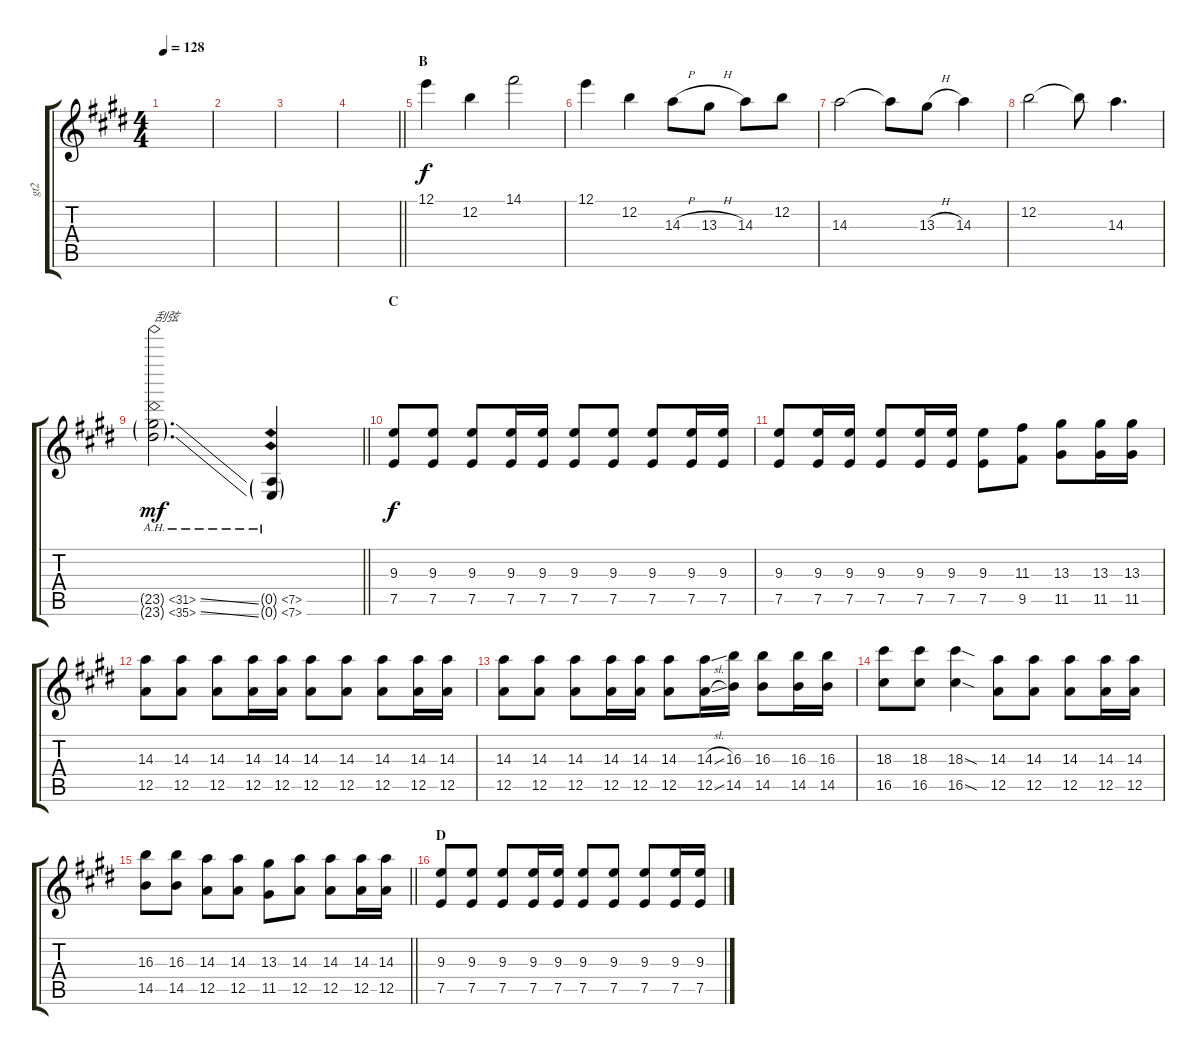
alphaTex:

\track ("gt2" "gt2") {instrument distortionguitar}
\staff {score tabs}
\tuning (E4 B3 G3 D3 A2 E2) {hide}
\ts (4 4)
\tempo 128
\clef g2
\ks e
|
|
|
\barLineRight lightlight
|
\section ("" "B")
12.1.4 12.2.4 14.1.2 |
12.1.4 12.2.4 14.3{h}.8 13.3{h}.8 14.3.8 12.2.8 |
14.3.2 14.3{t}.8 13.3{h}.8 14.3.4 |
12.2.2 12.2{t}.8 14.3.4{d} |
\barLineRight lightlight
(23.5{ah 8 ss g} 23.6{ah 12 ss g}).2{d txt "刮弦" dy mf} (0.5{ah 7 g} 0.6{ah 7 g}).4 |
\section ("" "C")
(9.3 7.5).8{dy f} (9.3 7.5).8 (9.3 7.5).8 (9.3 7.5).16 (9.3 7.5).16 (9.3 7.5).8 (9.3 7.5).8 (9.3 7.5).8 (9.3 7.5).16 (9.3 7.5).16 |
(9.3 7.5).8 (9.3 7.5).16 (9.3 7.5).16 (9.3 7.5).8 (9.3 7.5).16 (9.3 7.5).16 (9.3 7.5).8 (11.3 9.5).8 (13.3 11.5).8 (13.3 11.5).16 (13.3 11.5).16 |
(14.3 12.5).8 (14.3 12.5).8 (14.3 12.5).8 (14.3 12.5).16 (14.3 12.5).16 (14.3 12.5).8 (14.3 12.5).8 (14.3 12.5).8 (14.3 12.5).16 (14.3 12.5).16 |
(14.3 12.5).8 (14.3 12.5).8 (14.3 12.5).8 (14.3 12.5).16 (14.3 12.5).16 (14.3 12.5).8 (14.3{sl} 12.5{sl}).16 (16.3 14.5).16 (16.3 14.5).8 (16.3 14.5).16 (16.3 14.5).16 |
(18.3 16.5).8 (18.3 16.5).8 (18.3{sod} 16.5{sod}).4 (14.3 12.5).8 (14.3 12.5).8 (14.3 12.5).8 (14.3 12.5).16 (14.3 12.5).16 |
\barLineRight lightlight
(16.3 14.5).8 (16.3 14.5).8 (14.3 12.5).8 (14.3 12.5).8 (13.3 11.5).8 (14.3 12.5).8 (14.3 12.5).8 (14.3 12.5).16 (14.3 12.5).16 |
\section ("" "D")
(9.3 7.5).8 (9.3 7.5).8 (9.3 7.5).8 (9.3 7.5).16 (9.3 7.5).16 (9.3 7.5).8 (9.3 7.5).8 (9.3 7.5).8 (9.3 7.5).16 (9.3 7.5).16
